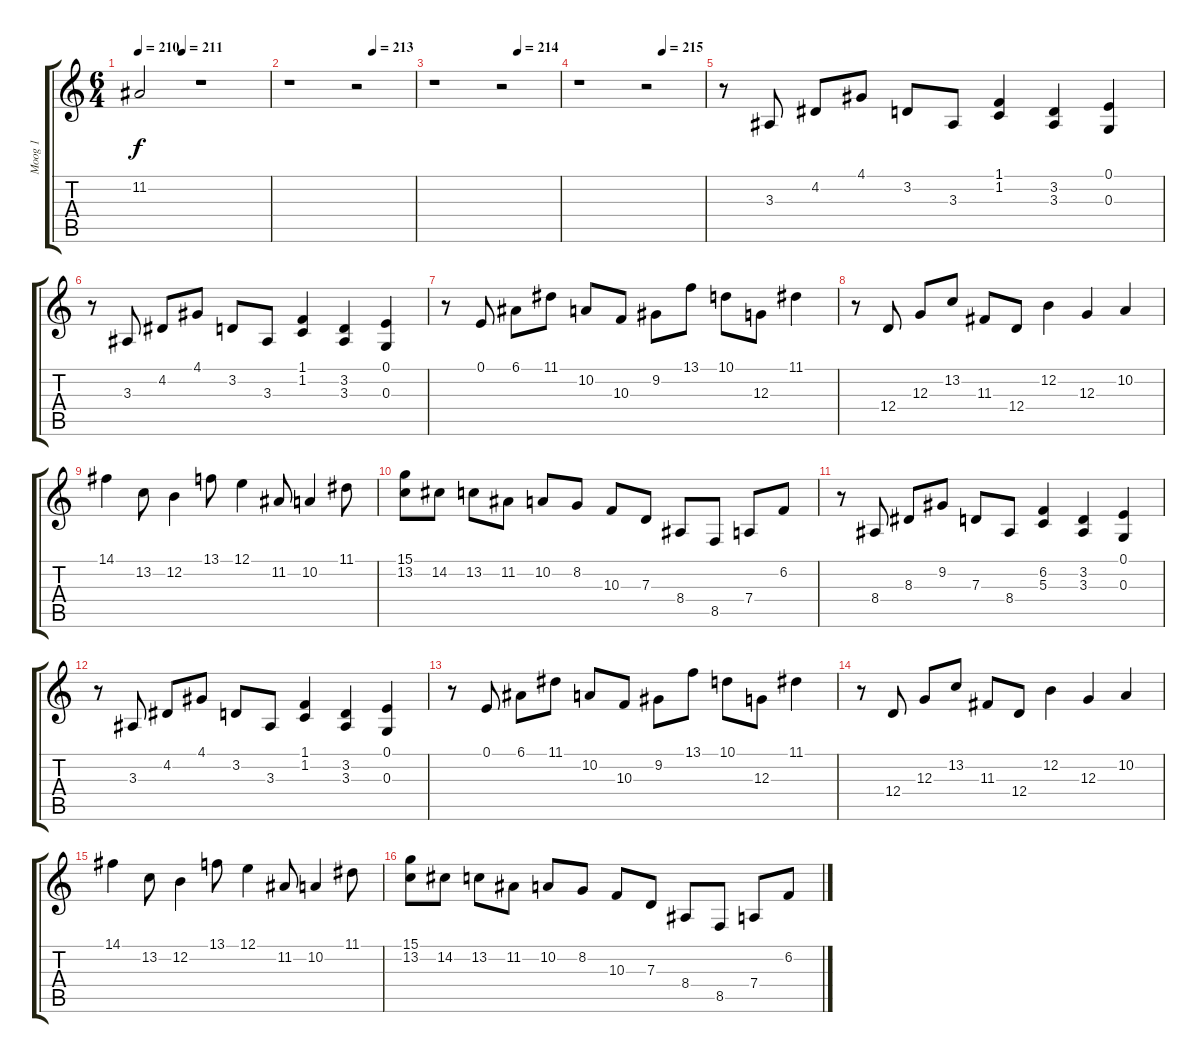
\track ("Moog 1" "Moog 1") {instrument lead2sawtooth}
\staff {score tabs}
\tuning (E4 B3 G3 D3 A2 E2) {hide}
\ts (6 4)
\tempo 210
\tempo (211 0.3333333333333333)
\clef g2
\ks c
11.2.2{dy f} r.1 |
\tempo (213 0.6666666666666666)
r.1 r.2 |
\tempo (214 0.6666666666666666)
r.1 r.2 |
\tempo (215 0.6666666666666666)
r.1 r.2 |
r.8 3.3.8 4.2.8 4.1.8 3.2.8 3.3.8 (1.1 1.2).4 (3.2 3.3).4 (0.1 0.3).4 |
r.8 3.3.8 4.2.8 4.1.8 3.2.8 3.3.8 (1.1 1.2).4 (3.2 3.3).4 (0.1 0.3).4 |
r.8 0.1.8 6.1.8 11.1.8 10.2.8 10.3.8 9.2.8 13.1.8 10.1.8 12.3.8 11.1.4 |
r.8 12.4.8 12.3.8 13.2.8 11.3.8 12.4.8 12.2.4 12.3.4 10.2.4 |
14.1.4 13.2.8 12.2.4 13.1.8 12.1.4 11.2.8 10.2.4 11.1.8 |
(15.1 13.2).8 14.2.8 13.2.8 11.2.8 10.2.8 8.2.8 10.3.8 7.3.8 8.4.8 8.5.8 7.4.8 6.2.8 |
r.8 8.4.8 8.3.8 9.2.8 7.3.8 8.4.8 (6.2 5.3).4 (3.2 3.3).4 (0.1 0.3).4 |
r.8 3.3.8 4.2.8 4.1.8 3.2.8 3.3.8 (1.1 1.2).4 (3.2 3.3).4 (0.1 0.3).4 |
r.8 0.1.8 6.1.8 11.1.8 10.2.8 10.3.8 9.2.8 13.1.8 10.1.8 12.3.8 11.1.4 |
r.8 12.4.8 12.3.8 13.2.8 11.3.8 12.4.8 12.2.4 12.3.4 10.2.4 |
14.1.4 13.2.8 12.2.4 13.1.8 12.1.4 11.2.8 10.2.4 11.1.8 |
(15.1 13.2).8 14.2.8 13.2.8 11.2.8 10.2.8 8.2.8 10.3.8 7.3.8 8.4.8 8.5.8 7.4.8 6.2.8
